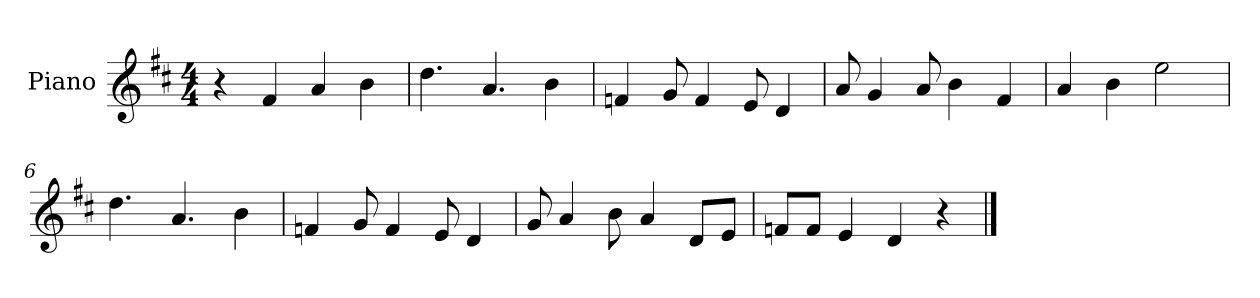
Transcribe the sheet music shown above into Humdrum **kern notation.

**kern
*part1
*staff1
*I"Piano
*I'Pno
*clefG2
*k[f#c#]
*D:
*M4/4
=1
4r
4f#/
4a/
4b\
=2
4.dd\
4.a/
4b\
=3
4fn/
8g/
4f/
8e/
4d/
=4
8a/
4g/
8a/
4b\
4f#/
=5
4a/
4b\
2ee\
=6
4.dd\
4.a/
4b\
=7
4fn/
8g/
4f/
8e/
4d/
=8
8g/
4a/
8b\
4a/
8d/L
8e/J
=9
8fn/L
8f/J
4e/
4d/
4r
==
*-
